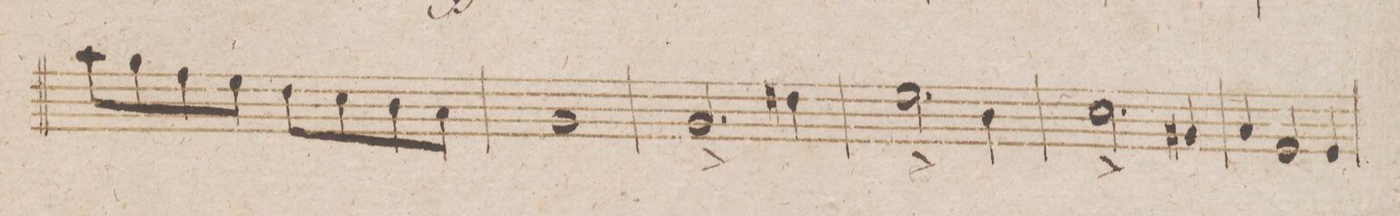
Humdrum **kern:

**kern	**dynam
*I"Clarinetto 2do in B.	*
*clefG2	*
*k[b-]	*
*met(c)	*
*M4/4	*
8gg\L	.
8ff\	.
8ee\	.
8dd\J	.
8cc\L	.
8b-\	.
8a\	.
8g\J	.
=7	=7
1f	.
=8	=8
2.f^</	.
4cc#X\	.
=9	=9
*2\right	*
2.dd^<\	.
4a\	.
=10	=10
2.b-^<\	.
4f#X/	.
=11	=11
4g/	.
2d/	.
4d/	.
=12	=12
*-	*-
